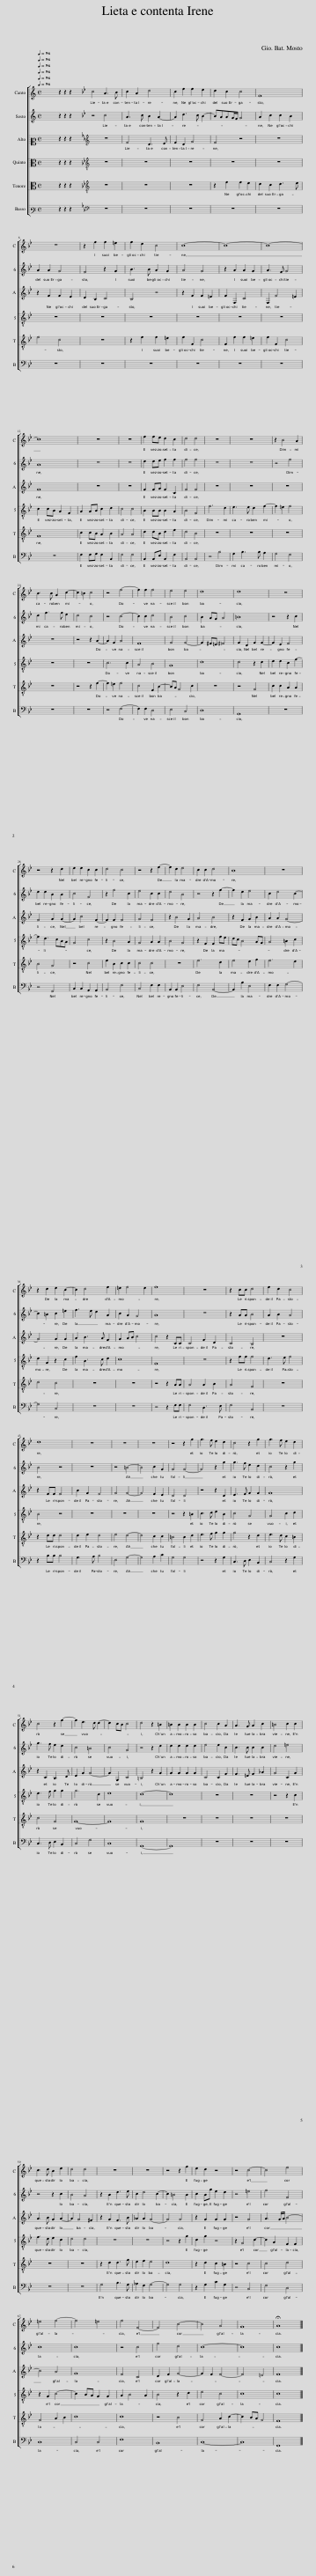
X:1
%%score [ 1 2 3 [ 4 5 ] 6 ]
L:1/8
Q:1/4=96
M:4/4
I:linebreak $
K:C
V:1 treble
V:2 treble
V:3 alto2
V:4 alto
V:5 alto
V:6 bass3
V:1
 x8 | z2 z2 z2 x2 |[K:Bb] c4 A3 B | c2 A2 d4 | c2 f2 f2 e2 | %5
 d2 c2 c4 | F8 |$ z8 | z2 f2 f2 =e2 | f2 d2 c4 | %10
 c8- | c8- | c8- |$ c8 | z8 | %15
 z8 | f2 fe d2 c2 | d4 d4 | z8 | z8 | %20
 z2 B4 A2 |$ B3 B A2 c2- | c2 =B2 c4 | z4 f4- | f2 f2 f4 | %25
 e4 e4 | d8 | d8 | z8 |$ z4 z2 d2 | %30
 e2 e2 c2 c2 | d4 c4 | z4 z2 f2- | f2 d2 e4 | c2 c2 d4 | %35
 B8 | z8 |$ z2 d2 e2 c2- | c2 d4 f2 | =e2 f4 e2 | %40
 f8 | z8 | z2 cc d4 | f2 d2 c4 |$ d8 | %45
 z8 | z8 | z8 | z4 z2 g2 | g3 f e2 d2 | %50
 c4 z2 g2 | g3 f e2 d2 |$ c4 z2 g2- | g2 e3 d d2- | d2 cB c4 | %55
 d4 z2 =B2 | =B2 B2 B2 B2 | c4 c2 A2 | A3 G A2 c2 | =B4 c2 c2 |$ %60
 c3 d B2 e2 | d4 d4 | z8 | z8 | z4 z2 g2 | %65
 e2 d2 z4 | z4 c4- | c4 f4 |$ =e4 f4- | f4 =e4 | %70
 f4 F4- | F4 B4- | B4 A4 | G8 | !fermata!A8 |] %75
V:2
 x8 | z2 z2 z2 x2 |[K:Bb] z4 c4 | A3 c B2 A2- | A2 d3 c B2- | %5
 BAAG/F/ G4 | A2 c2 c2 B2 |$ A2 A2 G4 | F4 z2 G2 | B3 B A2 G2 | %10
 A4 G4 | z2 A2 A2 G2 | A3 F G4 |$ A8 | z8 | %15
 z8 | d2 de f2 f2 | f4 f4 | z8 | z8 | %20
 z4 f4 |$ d2 f3 f e2 | d4 c4 | z4 c4- | c2 c2 d4 | %25
 B4 c4 | B2 AG A4 | =B8 | z4 z2 c2 |$ d2 d2 B2 B2 | %30
 c4 F4 | z2 f4 c2 | e4 c2 c2 | d4 B4 | z4 z2 f2- | %35
 f2 d2 e4 | c2 d4 c2- |$ c2 =B2 c2 =e2 | f3 e d2 A2 | c2 A2 G4 | %40
 A8 | z8 | z2 AA B4 | A2 B2 A4 |$ B4 z4 | %45
 z8 | z4 =B4- | B4 c2 G2 | G4 G4- | G4 z2 g2 | %50
 g3 f e2 d2 | c4 z2 g2 |$ g3 f e2 d2 | c4 =B4 | c4 G4 | %55
 z4 z2 d2 | d2 d2 d2 d2 | e4 e2 c2 | c3 c c2 c2 | d4 =e4 |$ %60
 z4 z2 c2 | B4 A4 | z2 B2 d3 e | c2 d4 c2- | c2 =B4 B2 | %65
 c2 Bg e2 d2 | z4 =e4 | f4 F4 |$ c8 | c8 | %70
 z4 c4 | f4 d4 | c8- | c8 | c8 |] %75
V:3
 x8 | z2 z2 z2 x2 |[K:Bb][K:treble] z8 | F4 D3 E | F2 D2 G4 | %5
 F4 z4 | z8 |$ z2 F2 F2 E2 | D2 B,2 C4 | B,4 z4 | %10
 z2 F2 F2 =E2 | F2 F,2 C4 | F,2 F4 =E2 |$ F8 | z8 | %15
 z8 | F2 FG F2 C2 | F4 F4 | z8 | z8 | %20
 z8 |$ z8 | z4 z2 A2- | A2 G2 A4 | F8 | %25
 G4 G4- | G2 ^F=E !courtesy!^F4 | G2 D2 G2 G2- | G2 E2 F4 |$ F4 G2 G2- | %30
 G2 c4 F2- | F2 F2 F4 | G4 F4 | z2 B4 G2 | A4 B4 | %35
 z2 F2 G2 B2 | A2 A2 G4- |$ G4 G2 G2 | A2 B3 A F2 | G2 AB c4 | %40
 c4 z2 CC | C4 F2 D2 | C4 B,4 | z8 |$ z2 FF F4 | %45
 B2 G2 F4 | G4 G4- | G4 F2 E2 | D4 D4 | z4 z2 D2 | %50
 E3 F G2 G2 | G8 |$ z2 C2 B,3 D | E2 G2 G4- | G2 G,2 C4 | %55
 =B,4 z2 G2 | G2 G2 G2 G2 | C4 C2 F2 | F3 =E F2 _A2 | G4 C2 G2 |$ %60
 A3 B G2 A2- | A2 G4 ^F2 | z2 G2 F3 B | _A2 A2 G4- | G4 G4 | %65
 z2 G2 G2 G2 | z4 G4 | A3 G/A/ B4- |$ B4 A4 | G8 | %70
 F4 C4 | D2 F2 G4- | G2 F2 F4- | F4 =E4 | F8 |] %75
V:4
 x8 | z2 z2 z2 x2 |[K:Bb][K:treble-8] z8 | z8 | z8 | %5
 z8 | z8 |$ z8 | z8 | z8 | %10
 z8 | z8 | z8 |$ c2 cB A2 F2 | A2 AB c2 d2 | %15
 c4 c4 | B2 BB B2 A2 | B4 F4 | f6 d2 | e3 e d2 f2- | %20
 f2 =e2 f4 |$ z8 | z8 | c6 c2 | A4 B4 | %25
 G8 | d8 | d4 z2 d2 | e2 e2 c2 f2- |$ f2 d3 cBA | %30
 G4 c4 | z2 B4 A2 | G4 A2 A2 | B4 G4 | z2 F2 F2 fe | %35
 dc B4 AG | A4 =B2 c2 |$ d2 G2 z2 c2 | f2 B3 c d2 | c8 | %40
 F8 | z8 | z2 ff f4 | d3 e f4 |$ B4 z4 | %45
 z8 | z8 | z8 | z4 z2 =B2 | c3 d e2 B2 | %50
 c4 G4 | G4 c2 d2 |$ e3 f g2 g2 | g6 d2 | e8 | %55
 d8- | d8 | z8 | z8 | z4 z2 c2 |$ %60
 f3 d e2 c2 | d4 d4 | z8 | z8 | z4 z2 g2 | %65
 c2 g2 z4 | z2 G4 c2- | c2 A2 F2 F2 |$ z2 G2 c4- | c2 BA G2 G2 | %70
 A2 B4 A2 | B4 z2 d2 | e4 c4 | c8 | c8 |] %75
V:5
 x8 | z2 z2 z2 x2 |[K:Bb][K:treble-8] z8 | z8 | z8 | %5
 z2 f2 f2 e2 | d2 c2 d3 e |$ f4 c4 | z8 | z2 f2 f2 =e2 | %10
 f2 F2 c4 | F2 f2 f2 =e2 | f2 F2 c4 |$ F8 | c2 cB A2 B2 | %15
 A4 A4 | d2 dB d2 f2 | d4 B4 | z8 | z8 | %20
 z8 |$ z8 | z4 z2 f2- | f2 =e2 f4 | c4 F2 B2- | %25
 BA G4 c2 | z8 | z4 G4 | c2 c2 A2 A2 |$ B4 G4 | %30
 z4 c4 | f2 B2 c2 c2 | c4 c4 | z8 | f6 d2 | %35
 f4 e2 g2 | f6 e2 |$ d4 c4 | z8 | z8 | %40
 z4 z2 AA | A4 A2 B2 | A4 F4 | z8 |$ z2 dd d4 | %45
 d2 e2 d4 | e4 d4- | d4 c2 c2 | =B4 B2 d2 | e3 f g2 g2 | %50
 g4 z2 d2 | e3 d c2 =B2 |$ c4 G4 | G8- | G8 | %55
 G8 | z8 | z8 | z8 | z8 |$ %60
 z8 | z8 | z2 d2 d3 g | e2 f2 e4 | d8 | %65
 z2 d2 c2 =B2 | z4 c4 | c4 d4 |$ G4 A2 B2 | c8 | %70
 c8 | z4 B4 | G4 A2 c2- | c2 BA G4 | F8 |] %75
V:6
 x8 | z2 z2 z2 x2 |[K:Bb][K:bass] z8 | z8 | z8 | %5
 z8 | z8 |$ z8 | z8 | z8 | %10
 z8 | z8 | z8 |$ z8 | F,2 F,G, F,2 B,,2 | %15
 F,4 F,4 | B,,2 B,,E, B,,2 F,2 | B,,4 B,,4 | z4 B,4 | G,2 B,3 B, A,2 | %20
 G,4 F,4 |$ z8 | z8 | z4 F,4- | F,2 F,2 D,4 | %25
 E,4 C,4 | D,8 | G,,8 | z8 |$ z4 G,,4 | %30
 C,2 C,2 A,,2 A,,2 | B,,4 F,4 | C,4 F,2 F,2 | B,,2 B,,2 E,4 | F,4 B,,4- | %35
 B,,2 B,2 E,4 | F,2 F,2 G,4- |$ G,4 C,4 | z8 | z8 | %40
 z4 z2 F,F, | F,4 D,3 E, | F,4 B,,4 | z8 |$ z2 B,B, B,4 | %45
 G,3 A, B,4 | E,4 G,4- | G,4 A,2 C2 | G,4 G,4 | z4 z2 G,2 | %50
 C,3 D, E,2 B,,2 | C,4 z2 G,2 |$ C,3 D, E,2 B,,2 | C,4 G,4 | C,8 | %55
 G,,8- | G,,8 | z8 | z8 | z8 |$ %60
 z8 | z8 | G,4 B,3 G, | _A,2 F,2 G,4- | G,4 G,4 | %65
 z2 G,2 C2 G,2 | z4 C,4 | F,4 D,4 |$ C,8 | C,4 C,4 | %70
 F,8 | B,,8 | C,8- | C,8 | F,,8 |] %75
